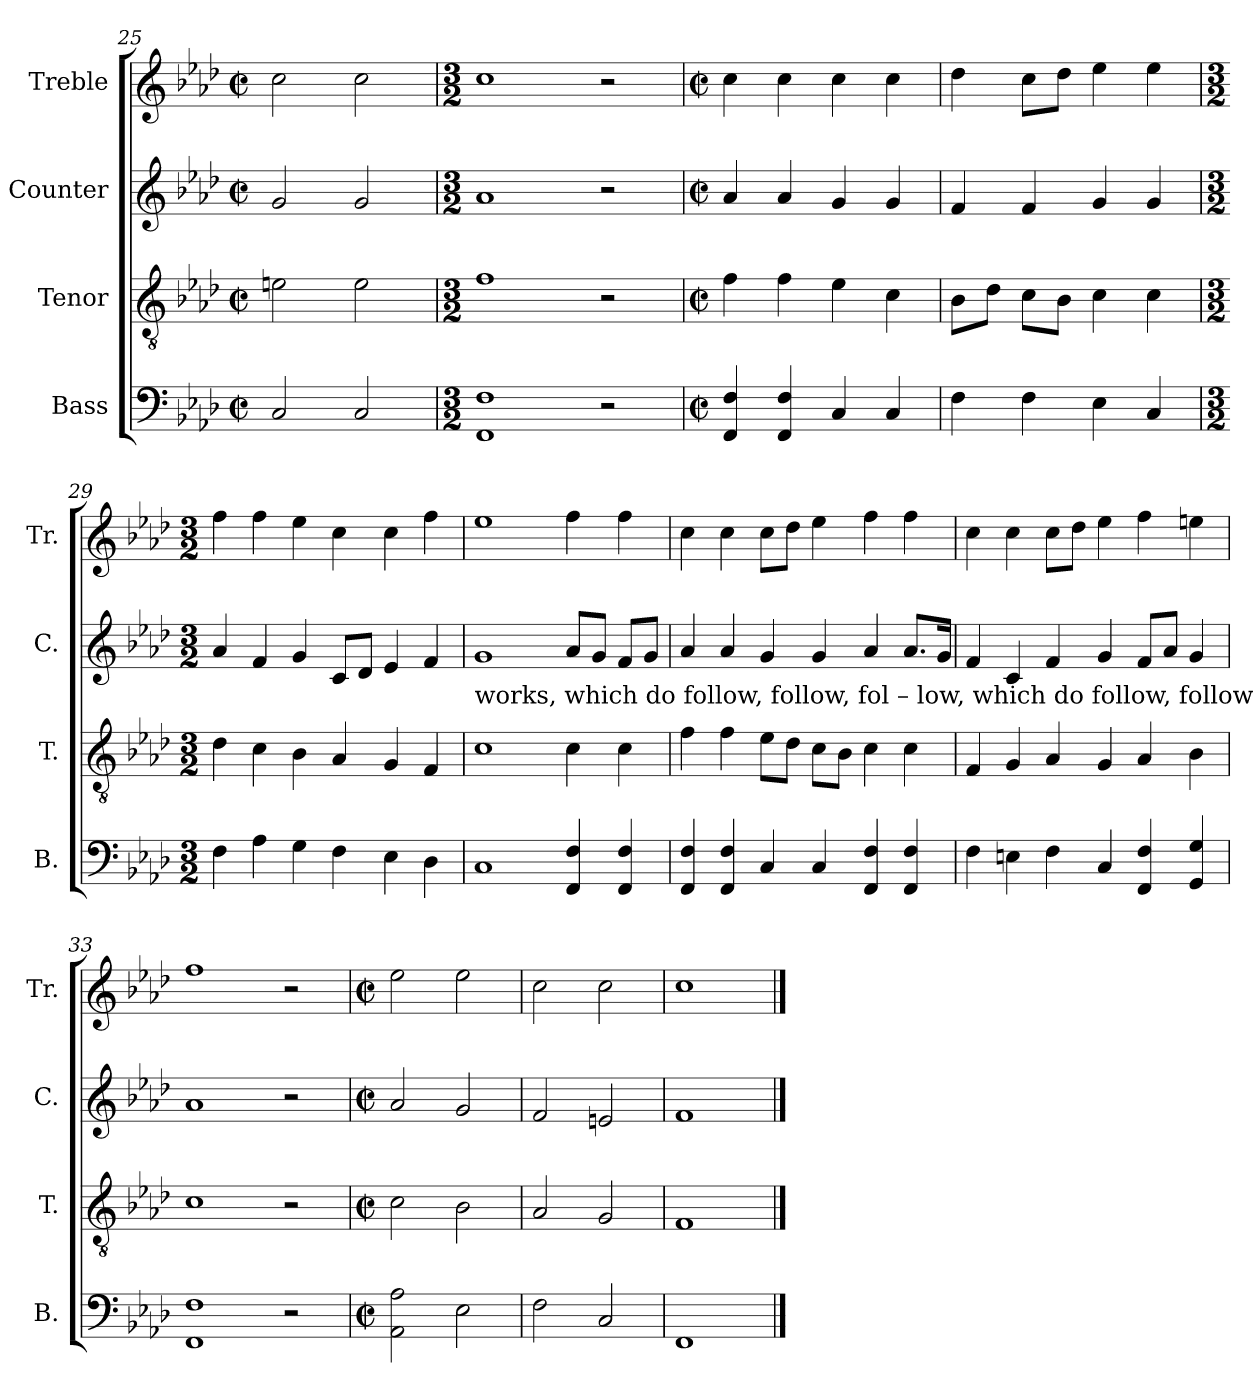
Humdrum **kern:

**kern	**kern	**kern	**kern
*part4	*part3	*part2	*part1
*staff4	*staff3	*staff2	*staff1
*I"Bass	*I"Tenor	*I"Counter	*I"Treble
*I'B.	*I'T.	*I'C.	*I'Tr.
*clefF4	*clefGv2	*clefG2	*clefG2
*k[b-e-a-d-]	*k[b-e-a-d-]	*k[b-e-a-d-]	*k[b-e-a-d-]
*M2/2	*M2/2	*M2/2	*M2/2
*met(c|)	*met(c|)	*met(c|)	*met(c|)
=25	=25	=25	=25
2C/	2en\	2g/	2cc\
2C/	2e\	2g/	2cc\
=26	=26	=26	=26
*M3/2	*M3/2	*M3/2	*M3/2
1FF 1F	1f	1a-	1cc
2r	2r	2r	2r
=27	=27	=27	=27
*M2/2	*M2/2	*M2/2	*M2/2
*met(c|)	*met(c|)	*met(c|)	*met(c|)
4FF/ 4F/	4f\	4a-/	4cc\
4FF/ 4F/	4f\	4a-/	4cc\
4C/	4e-\	4g/	4cc\
4C/	4c\	4g/	4cc\
=28	=28	=28	=28
4F\	8B-\L	4f/	4dd-\
.	8d-\J	.	.
4F\	8c\L	4f/	8cc\L
.	8B-\J	.	8dd-\J
4E-\	4c\	4g/	4ee-\
4C/	4c\	4g/	4ee-\
=29	=29	=29	=29
*M3/2	*M3/2	*M3/2	*M3/2
4F\	4d-\	4a-/	4ff\
4A-\	4c\	4f/	4ff\
4G\	4B-\	4g/	4ee-\
4F\	4A-/	8c/L	4cc\
.	.	8d-/J	.
4E-\	4G/	4e-/	4cc\
4D-\	4F/	4f/	4ff\
!!LO:LB:g=z
=30	=30	=30	=30
!	!	!LO:TX:b:t=works, which do   follow,   follow,     fol  –  low,     which  do  follow,  follow    them,               Which do follow     them.	!
1C	1c	1g	1ee-
4FF/ 4F/	4c\	8a-/L	4ff\
.	.	8g/J	.
4FF/ 4F/	4c\	8f/L	4ff\
.	.	8g/J	.
=31	=31	=31	=31
4FF/ 4F/	4f\	4a-/	4cc\
4FF/ 4F/	4f\	4a-/	4cc\
4C/	8e-\L	4g/	8cc\L
.	8d-\J	.	8dd-\J
4C/	8c\L	4g/	4ee-\
.	8B-\J	.	.
4FF/ 4F/	4c\	4a-/	4ff\
4FF/ 4F/	4c\	8.a-/L	4ff\
.	.	16g/Jk	.
=32	=32	=32	=32
4F\	4F/	4f/	4cc\
4En\	4G/	4c/	4cc\
4F\	4A-/	4f/	8cc\L
.	.	.	8dd-\J
4C/	4G/	4g/	4ee-\
4FF/ 4F/	4A-/	8f/L	4ff\
.	.	8a-/J	.
4GG/ 4G/	4B-\	4g/	4een\
=33	=33	=33	=33
1FF 1F	1c	1a-	1ff
2r	2r	2r	2r
=34	=34	=34	=34
*M2/2	*M2/2	*M2/2	*M2/2
*met(c|)	*met(c|)	*met(c|)	*met(c|)
2AA-\ 2A-\	2c\	2a-/	2ee-\
2E-\	2B-\	2g/	2ee-\
=35	=35	=35	=35
2F\	2A-/	2f/	2cc\
2C/	2G/	2en/	2cc\
=36	=36	=36	=36
1FF	1F	1f	1cc
==	==	==	==
*-	*-	*-	*-
